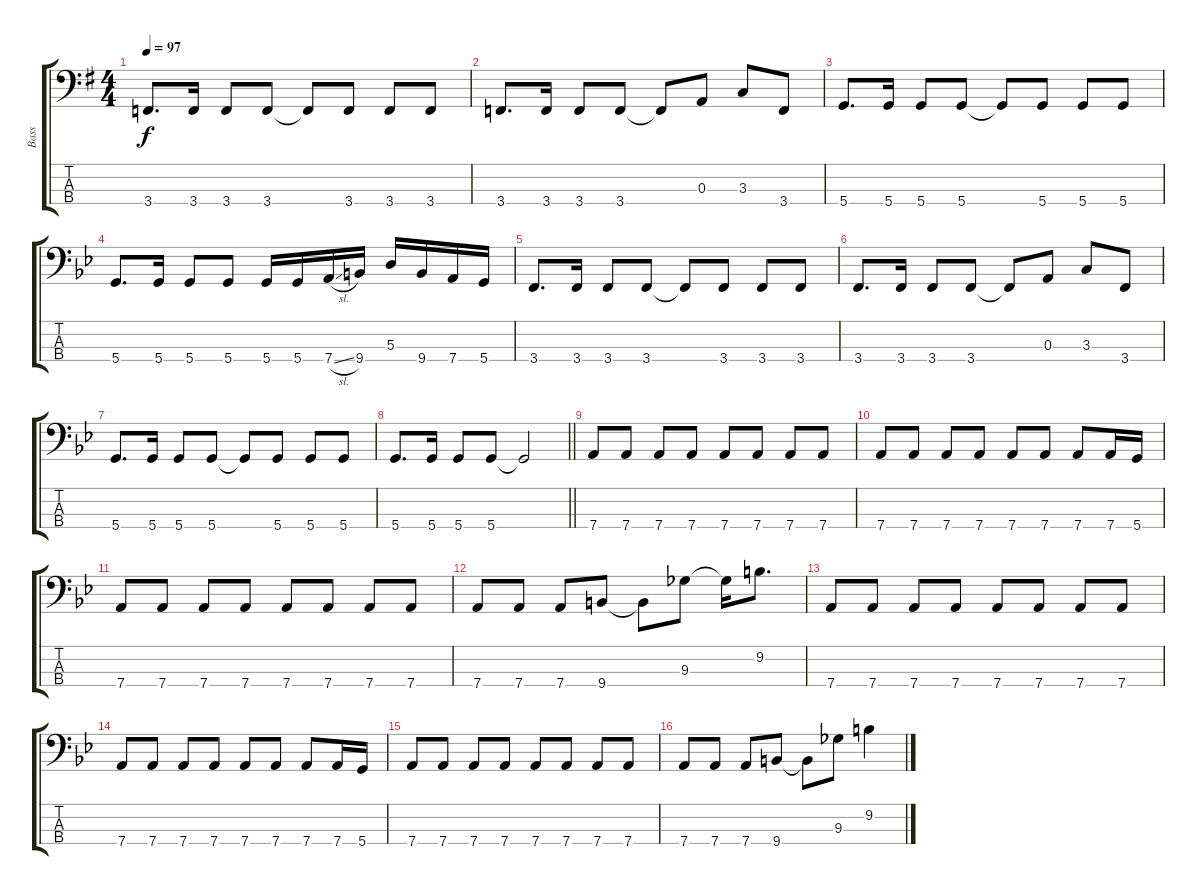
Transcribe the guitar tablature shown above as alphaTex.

\track ("Bass" "Bass") {instrument electricbasspick}
\staff {score tabs}
\tuning (G2 D2 A1 D1) {hide}
\ts (4 4)
\tempo 97
\clef f4
\ks g
3.4.8{d dy f} 3.4.16 3.4.8 3.4.8 3.4{t}.8 3.4.8 3.4.8 3.4.8 |
3.4.8{d} 3.4.16 3.4.8 3.4.8 3.4{t}.8 0.3.8 3.3.8 3.4.8 |
5.4.8{d} 5.4.16 5.4.8 5.4.8 5.4{t}.8 5.4.8 5.4.8 5.4.8 |
\ks bb
5.4.8{d} 5.4.16 5.4.8 5.4.8 5.4.16 5.4.16 7.4{sl}.16 9.4.16 5.3.16 9.4.16 7.4.16 5.4.16 |
3.4.8{d} 3.4.16 3.4.8 3.4.8 3.4{t}.8 3.4.8 3.4.8 3.4.8 |
3.4.8{d} 3.4.16 3.4.8 3.4.8 3.4{t}.8 0.3.8 3.3.8 3.4.8 |
5.4.8{d} 5.4.16 5.4.8 5.4.8 5.4{t}.8 5.4.8 5.4.8 5.4.8 |
\barLineRight lightlight
5.4.8{d} 5.4.16 5.4.8 5.4.8 5.4{t}.2 |
7.4.8 7.4.8 7.4.8 7.4.8 7.4.8 7.4.8 7.4.8 7.4.8 |
7.4.8 7.4.8 7.4.8 7.4.8 7.4.8 7.4.8 7.4.8 7.4.16 5.4.16 |
7.4.8 7.4.8 7.4.8 7.4.8 7.4.8 7.4.8 7.4.8 7.4.8 |
7.4.8 7.4.8 7.4.8 9.4.8 9.4{t}.8 9.3.8 9.3{t}.16 9.2.8{d} |
7.4.8 7.4.8 7.4.8 7.4.8 7.4.8 7.4.8 7.4.8 7.4.8 |
7.4.8 7.4.8 7.4.8 7.4.8 7.4.8 7.4.8 7.4.8 7.4.16 5.4.16 |
7.4.8 7.4.8 7.4.8 7.4.8 7.4.8 7.4.8 7.4.8 7.4.8 |
7.4.8 7.4.8 7.4.8 9.4.8 9.4{t}.8 9.3.8 9.2.4
